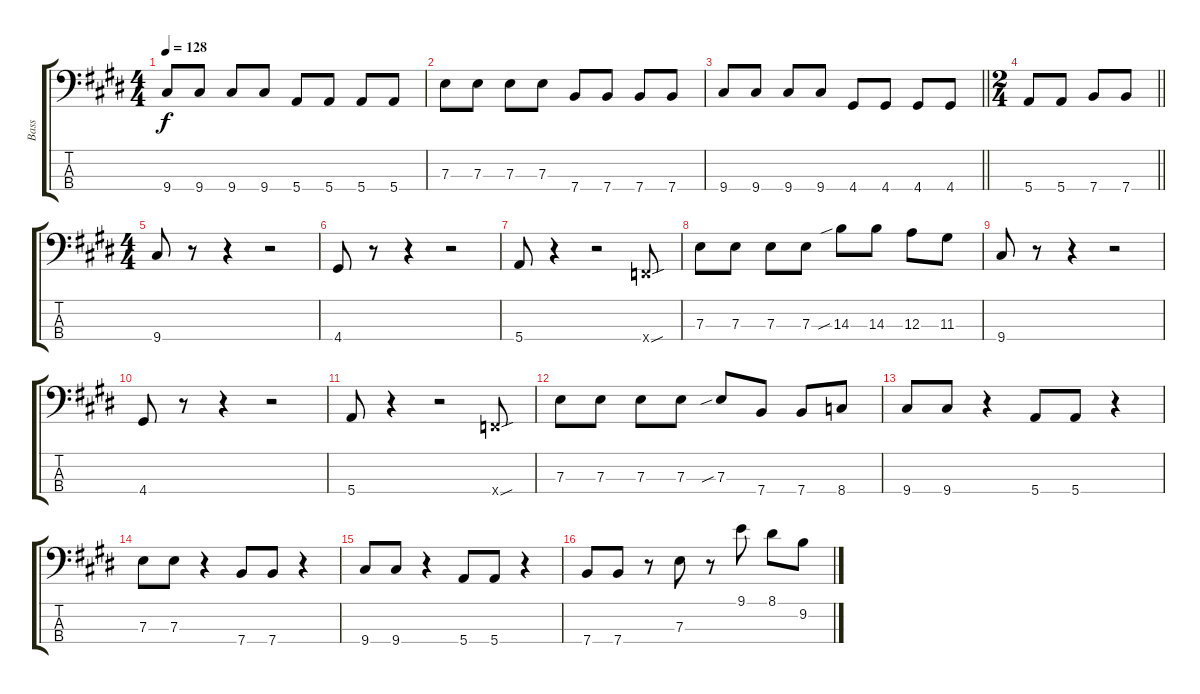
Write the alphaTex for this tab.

\track ("Bass" "Bass") {instrument electricbassfinger}
\staff {score tabs}
\tuning (G2 D2 A1 E1) {hide}
\ts (4 4)
\tempo 128
\clef f4
\ks e
9.4.8{dy f} 9.4.8 9.4.8 9.4.8 5.4.8 5.4.8 5.4.8 5.4.8 |
7.3.8 7.3.8 7.3.8 7.3.8 7.4.8 7.4.8 7.4.8 7.4.8 |
\barLineRight lightlight
9.4.8 9.4.8 9.4.8 9.4.8 4.4.8 4.4.8 4.4.8 4.4.8 |
\ts (2 4)
\barLineRight lightlight
5.4.8 5.4.8 7.4.8 7.4.8 |
\ts (4 4)
9.4.8 r.8 r.4 r.2 |
4.4.8 r.8 r.4 r.2 |
5.4.8 r.4 r.2 1.4{sou x}.8 |
7.3.8 7.3.8 7.3.8 7.3.8 14.3{sib}.8 14.3.8 12.3.8 11.3.8 |
9.4.8 r.8 r.4 r.2 |
4.4.8 r.8 r.4 r.2 |
5.4.8 r.4 r.2 1.4{sou x}.8 |
7.3.8 7.3.8 7.3.8 7.3.8 7.3{sib}.8 7.4.8 7.4.8 8.4.8 |
9.4.8 9.4.8 r.4 5.4.8 5.4.8 r.4 |
7.3.8 7.3.8 r.4 7.4.8 7.4.8 r.4 |
9.4.8 9.4.8 r.4 5.4.8 5.4.8 r.4 |
7.4.8 7.4.8 r.8 7.3.8 r.8 9.1.8 8.1.8 9.2.8
